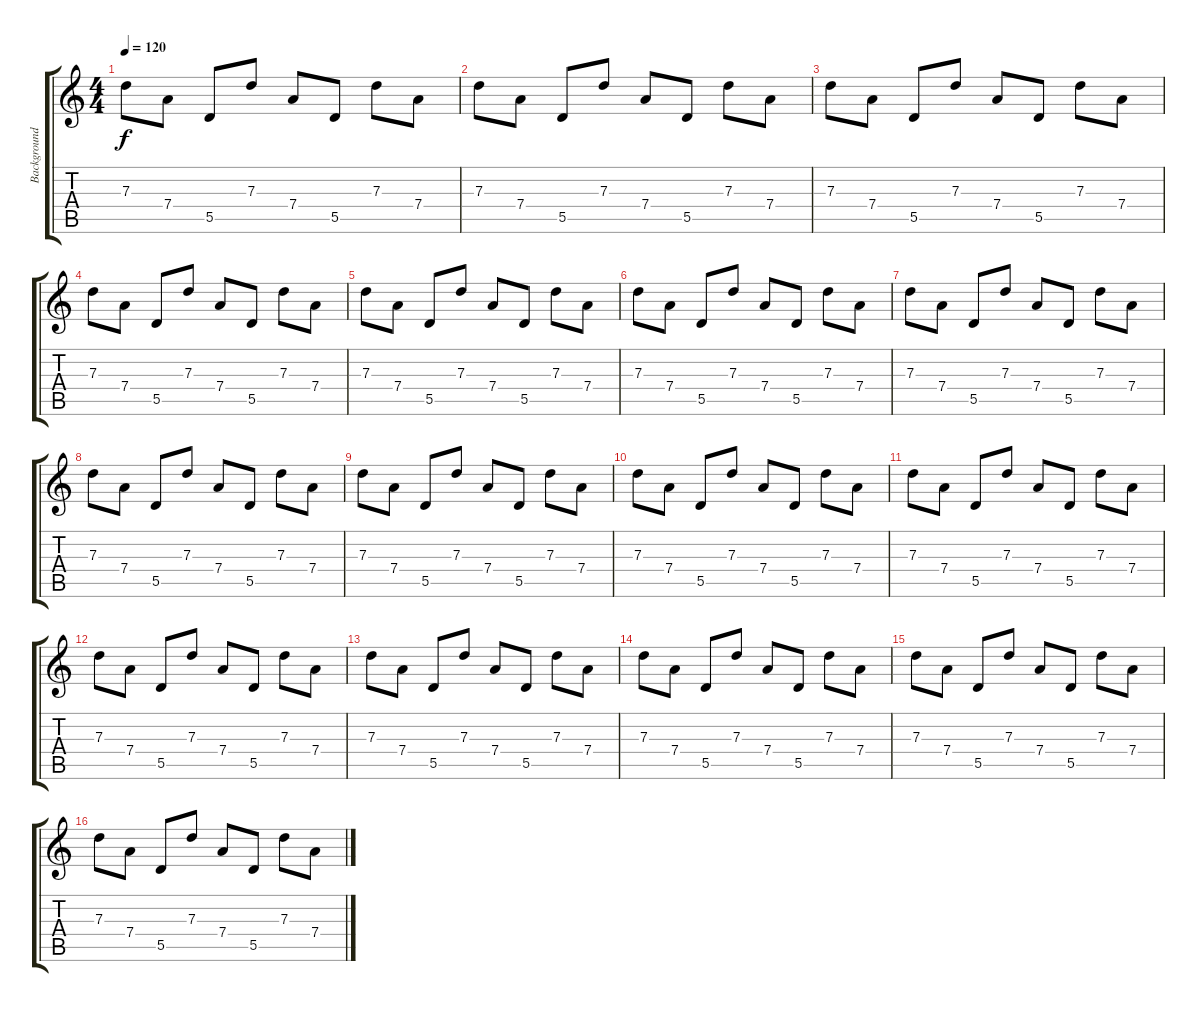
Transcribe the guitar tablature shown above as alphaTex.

\track ("Background" "Background") {instrument electricguitarclean}
\staff {score tabs}
\tuning (E4 B3 G3 D3 A2 E2) {hide}
\ts (4 4)
\tempo 120
\clef g2
\ks c
7.3.8{dy f volume 0 instrument electricguitarclean} 7.4.8{volume 13} 5.5.8 7.3.8 7.4.8 5.5.8 7.3.8 7.4.8 |
7.3.8{volume 13} 7.4.8 5.5.8 7.3.8 7.4.8 5.5.8 7.3.8 7.4.8 |
7.3.8 7.4.8 5.5.8 7.3.8 7.4.8 5.5.8 7.3.8 7.4.8 |
7.3.8 7.4.8 5.5.8 7.3.8 7.4.8 5.5.8 7.3.8 7.4.8 |
7.3.8 7.4.8 5.5.8 7.3.8 7.4.8 5.5.8 7.3.8 7.4.8 |
7.3.8 7.4.8 5.5.8 7.3.8 7.4.8 5.5.8 7.3.8 7.4.8 |
7.3.8 7.4.8 5.5.8 7.3.8 7.4.8 5.5.8 7.3.8 7.4.8 |
7.3.8 7.4.8 5.5.8 7.3.8 7.4.8 5.5.8 7.3.8 7.4.8 |
7.3.8 7.4.8 5.5.8 7.3.8 7.4.8 5.5.8 7.3.8 7.4.8 |
7.3.8 7.4.8 5.5.8 7.3.8 7.4.8 5.5.8 7.3.8 7.4.8 |
7.3.8 7.4.8 5.5.8 7.3.8 7.4.8 5.5.8 7.3.8 7.4.8 |
7.3.8 7.4.8 5.5.8 7.3.8 7.4.8 5.5.8 7.3.8 7.4.8 |
7.3.8 7.4.8 5.5.8 7.3.8 7.4.8 5.5.8 7.3.8 7.4.8 |
7.3.8 7.4.8 5.5.8 7.3.8 7.4.8 5.5.8 7.3.8 7.4.8 |
7.3.8 7.4.8 5.5.8 7.3.8 7.4.8 5.5.8 7.3.8 7.4.8 |
7.3.8 7.4.8 5.5.8 7.3.8 7.4.8 5.5.8 7.3.8 7.4.8
